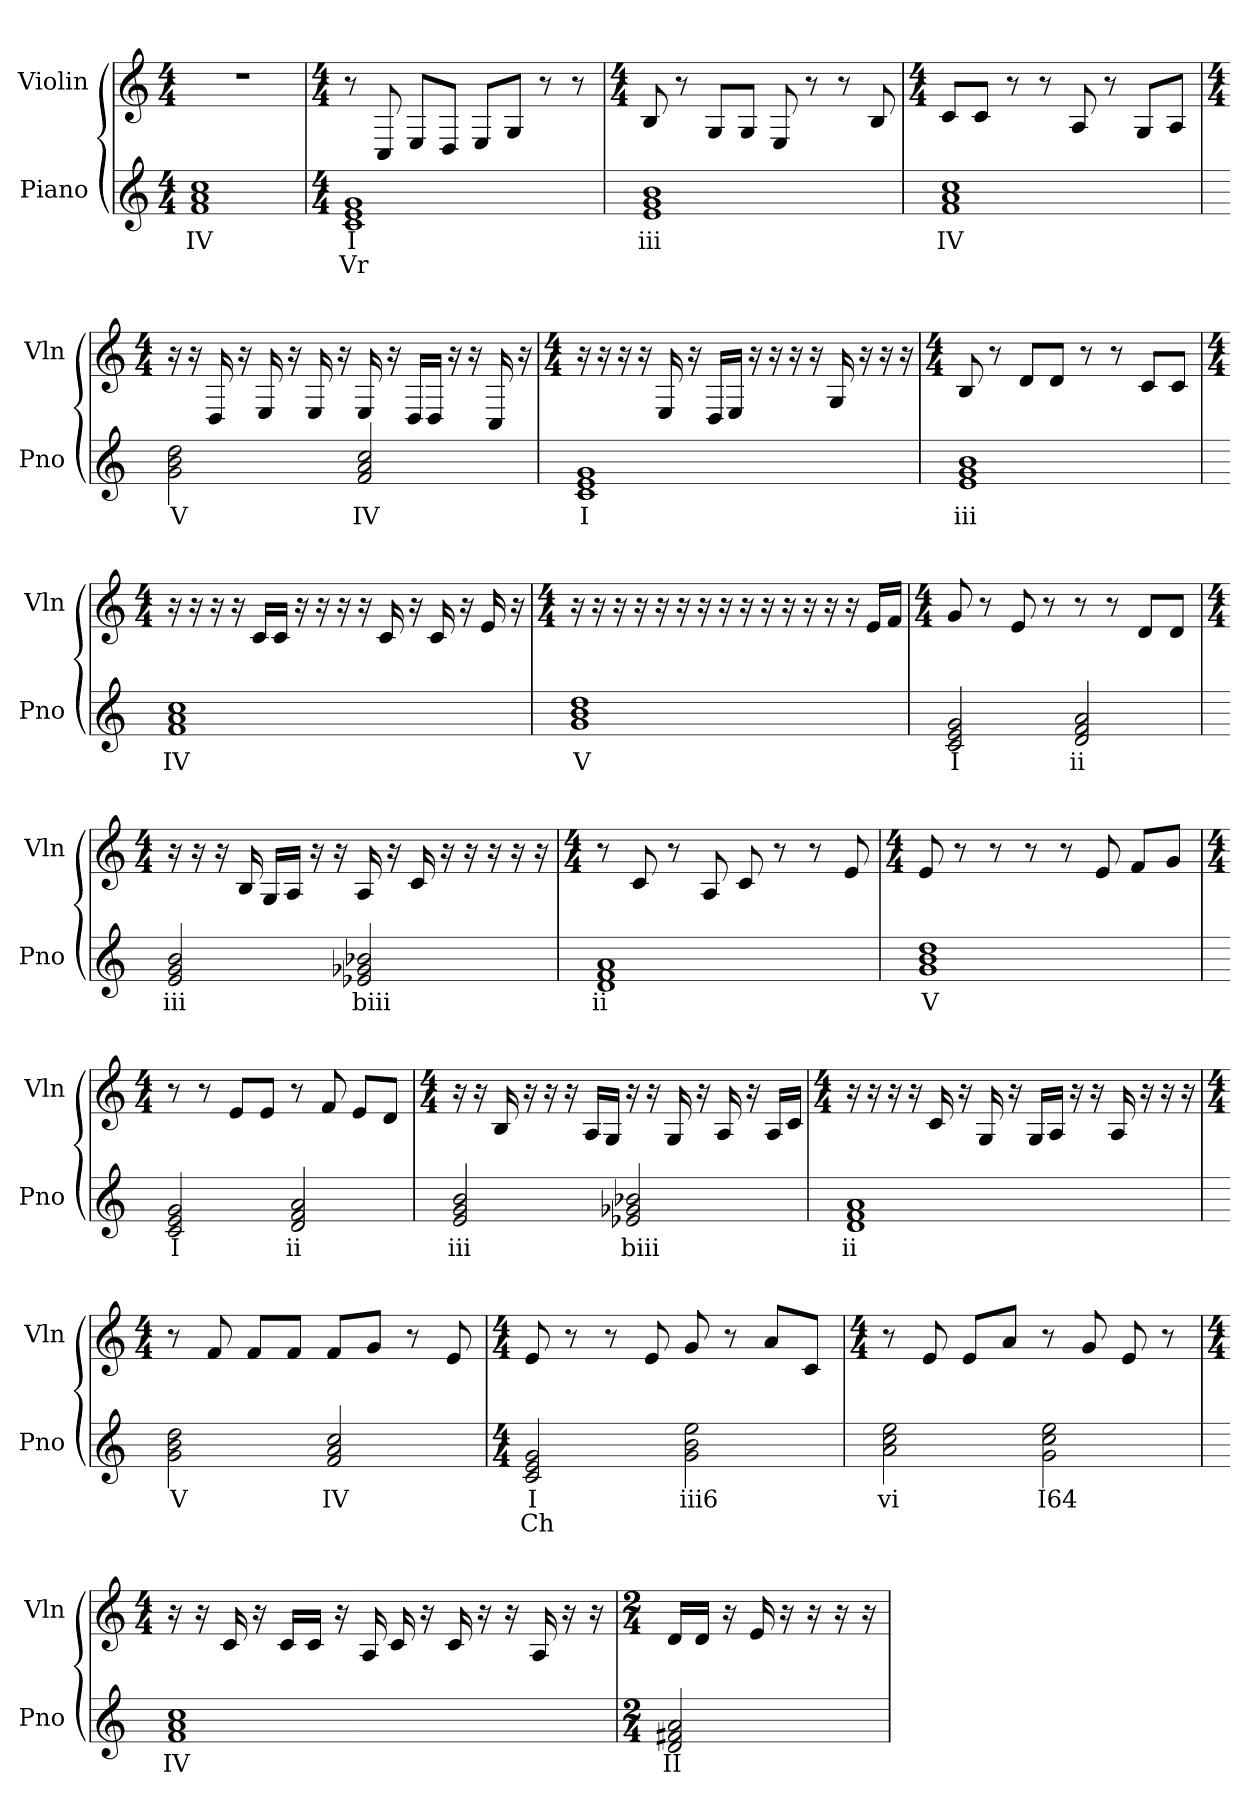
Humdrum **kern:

**kern	**text	**text	**kern
*part2	*part2	*part2	*part1
*staff2	*staff2	*staff2	*staff1
*I"Piano	*	*	*I"Violin
*I'Pno	*	*	*I'Vln
*k[]	*	*	*
*C:	*	*	*
*M4/4	*	*	*M4/4
=	=	=	=
1f 1a 1cc	IV	.	1r
=	=	=	=
*k[]	*	*	*
*C:	*	*	*
*M4/4	*	*	*M4/4
1c 1e 1g	I	Vr	8r
.	.	.	8C
.	.	.	8EL
.	.	.	8DJ
.	.	.	8EL
.	.	.	8GJ
.	.	.	8r
.	.	.	8r
=	=	=	=
*k[]	*	*	*
*C:	*	*	*
*	*	*	*M4/4
1e 1g 1b	iii	.	8B
.	.	.	8r
.	.	.	8GL
.	.	.	8GJ
.	.	.	8E
.	.	.	8r
.	.	.	8r
.	.	.	8B
=	=	=	=
*k[]	*	*	*
*C:	*	*	*
*	*	*	*M4/4
1f 1a 1cc	IV	.	8cL
.	.	.	8cJ
.	.	.	8r
.	.	.	8r
.	.	.	8A
.	.	.	8r
.	.	.	8GL
.	.	.	8AJ
=	=	=	=
*k[]	*	*	*
*C:	*	*	*
*	*	*	*M4/4
2g 2b 2dd	V	.	16r
.	.	.	16r
.	.	.	16D
.	.	.	16r
.	.	.	16E
.	.	.	16r
.	.	.	16E
.	.	.	16r
2f 2a 2cc	IV	.	16E
.	.	.	16r
.	.	.	16DLL
.	.	.	16DJJ
.	.	.	16r
.	.	.	16r
.	.	.	16C
.	.	.	16r
=	=	=	=
*k[]	*	*	*
*C:	*	*	*
*	*	*	*M4/4
1c 1e 1g	I	.	16r
.	.	.	16r
.	.	.	16r
.	.	.	16r
.	.	.	16E
.	.	.	16r
.	.	.	16DLL
.	.	.	16EJJ
.	.	.	16r
.	.	.	16r
.	.	.	16r
.	.	.	16r
.	.	.	16G
.	.	.	16r
.	.	.	16r
.	.	.	16r
=	=	=	=
*k[]	*	*	*
*C:	*	*	*
*	*	*	*M4/4
1e 1g 1b	iii	.	8B
.	.	.	8r
.	.	.	8dL
.	.	.	8dJ
.	.	.	8r
.	.	.	8r
.	.	.	8cL
.	.	.	8cJ
=	=	=	=
*k[]	*	*	*
*C:	*	*	*
*	*	*	*M4/4
1f 1a 1cc	IV	.	16r
.	.	.	16r
.	.	.	16r
.	.	.	16r
.	.	.	16cLL
.	.	.	16cJJ
.	.	.	16r
.	.	.	16r
.	.	.	16r
.	.	.	16r
.	.	.	16c
.	.	.	16r
.	.	.	16c
.	.	.	16r
.	.	.	16e
.	.	.	16r
=	=	=	=
*k[]	*	*	*
*C:	*	*	*
*	*	*	*M4/4
1g 1b 1dd	V	.	16r
.	.	.	16r
.	.	.	16r
.	.	.	16r
.	.	.	16r
.	.	.	16r
.	.	.	16r
.	.	.	16r
.	.	.	16r
.	.	.	16r
.	.	.	16r
.	.	.	16r
.	.	.	16r
.	.	.	16r
.	.	.	16eLL
.	.	.	16fJJ
=	=	=	=
*k[]	*	*	*
*C:	*	*	*
*	*	*	*M4/4
2c 2e 2g	I	.	8g
.	.	.	8r
.	.	.	8e
.	.	.	8r
2d 2f 2a	ii	.	8r
.	.	.	8r
.	.	.	8dL
.	.	.	8dJ
=	=	=	=
*k[]	*	*	*
*C:	*	*	*
*	*	*	*M4/4
2e 2g 2b	iii	.	16r
.	.	.	16r
.	.	.	16r
.	.	.	16B
.	.	.	16GLL
.	.	.	16AJJ
.	.	.	16r
.	.	.	16r
2e-X 2g-X 2b-X	biii	.	16A
.	.	.	16r
.	.	.	16c
.	.	.	16r
.	.	.	16r
.	.	.	16r
.	.	.	16r
.	.	.	16r
=	=	=	=
*k[]	*	*	*
*C:	*	*	*
*	*	*	*M4/4
1d 1f 1a	ii	.	8r
.	.	.	8c
.	.	.	8r
.	.	.	8A
.	.	.	8c
.	.	.	8r
.	.	.	8r
.	.	.	8e
=	=	=	=
*k[]	*	*	*
*C:	*	*	*
*	*	*	*M4/4
1g 1b 1dd	V	.	8e
.	.	.	8r
.	.	.	8r
.	.	.	8r
.	.	.	8r
.	.	.	8e
.	.	.	8fL
.	.	.	8gJ
=	=	=	=
*k[]	*	*	*
*C:	*	*	*
*	*	*	*M4/4
2c 2e 2g	I	.	8r
.	.	.	8r
.	.	.	8eL
.	.	.	8eJ
2d 2f 2a	ii	.	8r
.	.	.	8f
.	.	.	8eL
.	.	.	8dJ
=	=	=	=
*k[]	*	*	*
*C:	*	*	*
*	*	*	*M4/4
2e 2g 2b	iii	.	16r
.	.	.	16r
.	.	.	16B
.	.	.	16r
.	.	.	16r
.	.	.	16r
.	.	.	16ALL
.	.	.	16GJJ
2e-X 2g-X 2b-X	biii	.	16r
.	.	.	16r
.	.	.	16G
.	.	.	16r
.	.	.	16A
.	.	.	16r
.	.	.	16ALL
.	.	.	16cJJ
=	=	=	=
*k[]	*	*	*
*C:	*	*	*
*	*	*	*M4/4
1d 1f 1a	ii	.	16r
.	.	.	16r
.	.	.	16r
.	.	.	16r
.	.	.	16c
.	.	.	16r
.	.	.	16G
.	.	.	16r
.	.	.	16GLL
.	.	.	16AJJ
.	.	.	16r
.	.	.	16r
.	.	.	16A
.	.	.	16r
.	.	.	16r
.	.	.	16r
=	=	=	=
*k[]	*	*	*
*C:	*	*	*
*	*	*	*M4/4
2g 2b 2dd	V	.	8r
.	.	.	8f
.	.	.	8fL
.	.	.	8fJ
2f 2a 2cc	IV	.	8fL
.	.	.	8gJ
.	.	.	8r
.	.	.	8e
=	=	=	=
*k[]	*	*	*
*C:	*	*	*
*M4/4	*	*	*M4/4
2c 2e 2g	I	Ch	8e
.	.	.	8r
.	.	.	8r
.	.	.	8e
2g 2b 2ee	iii6	.	8g
.	.	.	8r
.	.	.	8aL
.	.	.	8cJ
=	=	=	=
*k[]	*	*	*
*C:	*	*	*
*	*	*	*M4/4
2a 2cc 2ee	vi	.	8r
.	.	.	8e
.	.	.	8eL
.	.	.	8aJ
2g 2cc 2ee	I64	.	8r
.	.	.	8g
.	.	.	8e
.	.	.	8r
=	=	=	=
*k[]	*	*	*
*C:	*	*	*
*	*	*	*M4/4
1f 1a 1cc	IV	.	16r
.	.	.	16r
.	.	.	16c
.	.	.	16r
.	.	.	16cLL
.	.	.	16cJJ
.	.	.	16r
.	.	.	16A
.	.	.	16c
.	.	.	16r
.	.	.	16c
.	.	.	16r
.	.	.	16r
.	.	.	16A
.	.	.	16r
.	.	.	16r
=	=	=	=
*k[]	*	*	*
*C:	*	*	*
*M2/4	*	*	*M2/4
2d 2f#X 2a	II	.	16dLL
.	.	.	16dJJ
.	.	.	16r
.	.	.	16e
.	.	.	16r
.	.	.	16r
.	.	.	16r
.	.	.	16r
=	=	=	=
*-	*-	*-	*-
